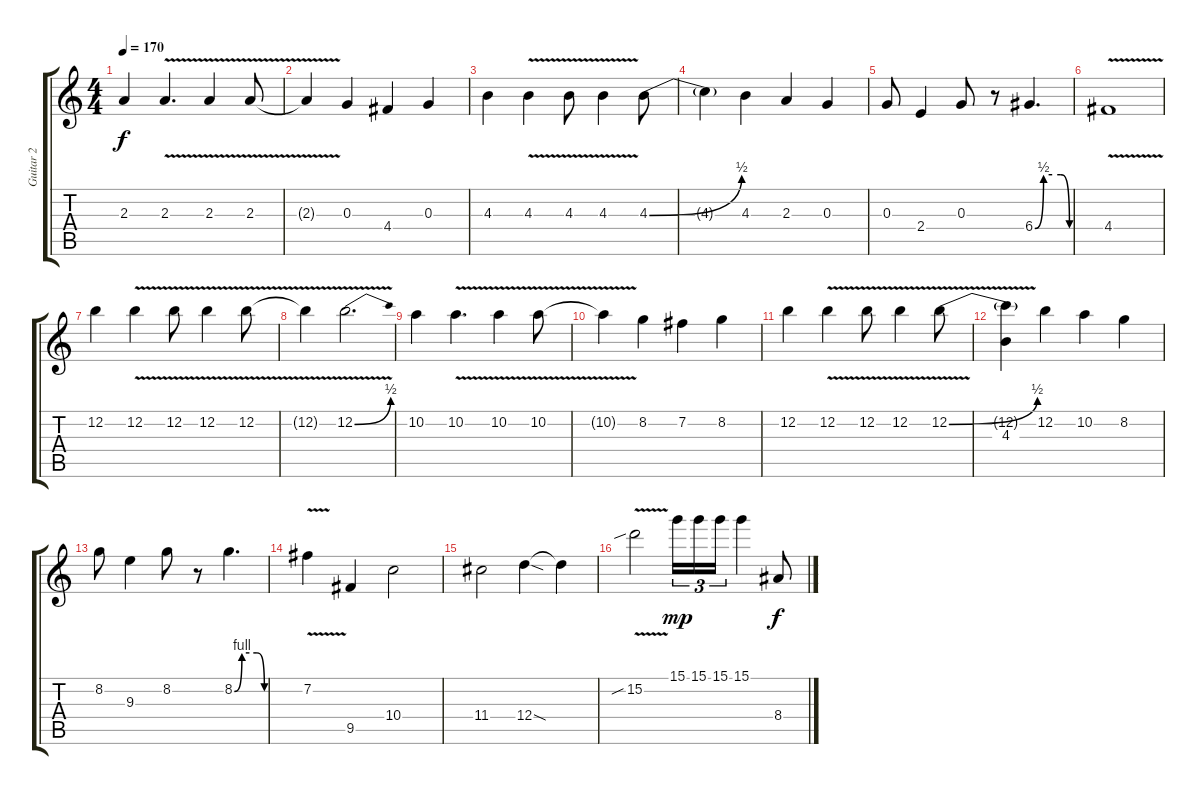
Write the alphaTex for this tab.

\track ("Guitar 2" "Guitar 2") {instrument distortionguitar}
\staff {score tabs}
\tuning (E4 B3 G3 D3 A2 E2) {hide}
\ts (4 4)
\tempo 170
\clef g2
\ks c
2.3.4{dy f} 2.3{v}.4{d} 2.3{v}.4 2.3{v}.8 |
2.3{t}.4 0.3.4 4.4.4 0.3.4 |
4.3.4 4.3{v}.4 4.3{v}.8 4.3{v}.4 4.3{be (bend 0 0 60 2)}.8 |
4.3{t}.4 4.3.4 2.3.4 0.3.4 |
0.3.8 2.4.4 0.3.8 r.8 6.4{be (custom 0 0 15 2 30 2 45 2 60 0)}.4{d} |
4.4{v}.1 |
12.2.4 12.2{v}.4 12.2{v}.8 12.2{v}.4 12.2{v}.8 |
12.2{t}.4 12.2{be (bend 0 0 60 2) v}.2{d} |
10.2.4 10.2{v}.4{d} 10.2{v}.4 10.2{v}.8 |
10.2{t}.4 8.2.4 7.2.4 8.2.4 |
12.2.4 12.2{v}.4 12.2{v}.8 12.2{v}.4 12.2{be (bend 0 0 60 2) v}.8 |
(12.2{t} 4.3).4 12.2.4 10.2.4 8.2.4 |
8.2.8 9.3.4 8.2.8 r.8 8.2{be (custom 0 0 15 4 30 4 45 4 60 0)}.4{d} |
7.2{v}.4 9.5.4 10.4.2 |
11.4.2 12.4{sod}.4 12.4{t}.4 |
15.2{v sib}.2 15.1.16{tu (3 2) dy mp} 15.1.16{tu (3 2)} 15.1.16{tu (3 2)} 15.1.4 8.4.8{dy f}
